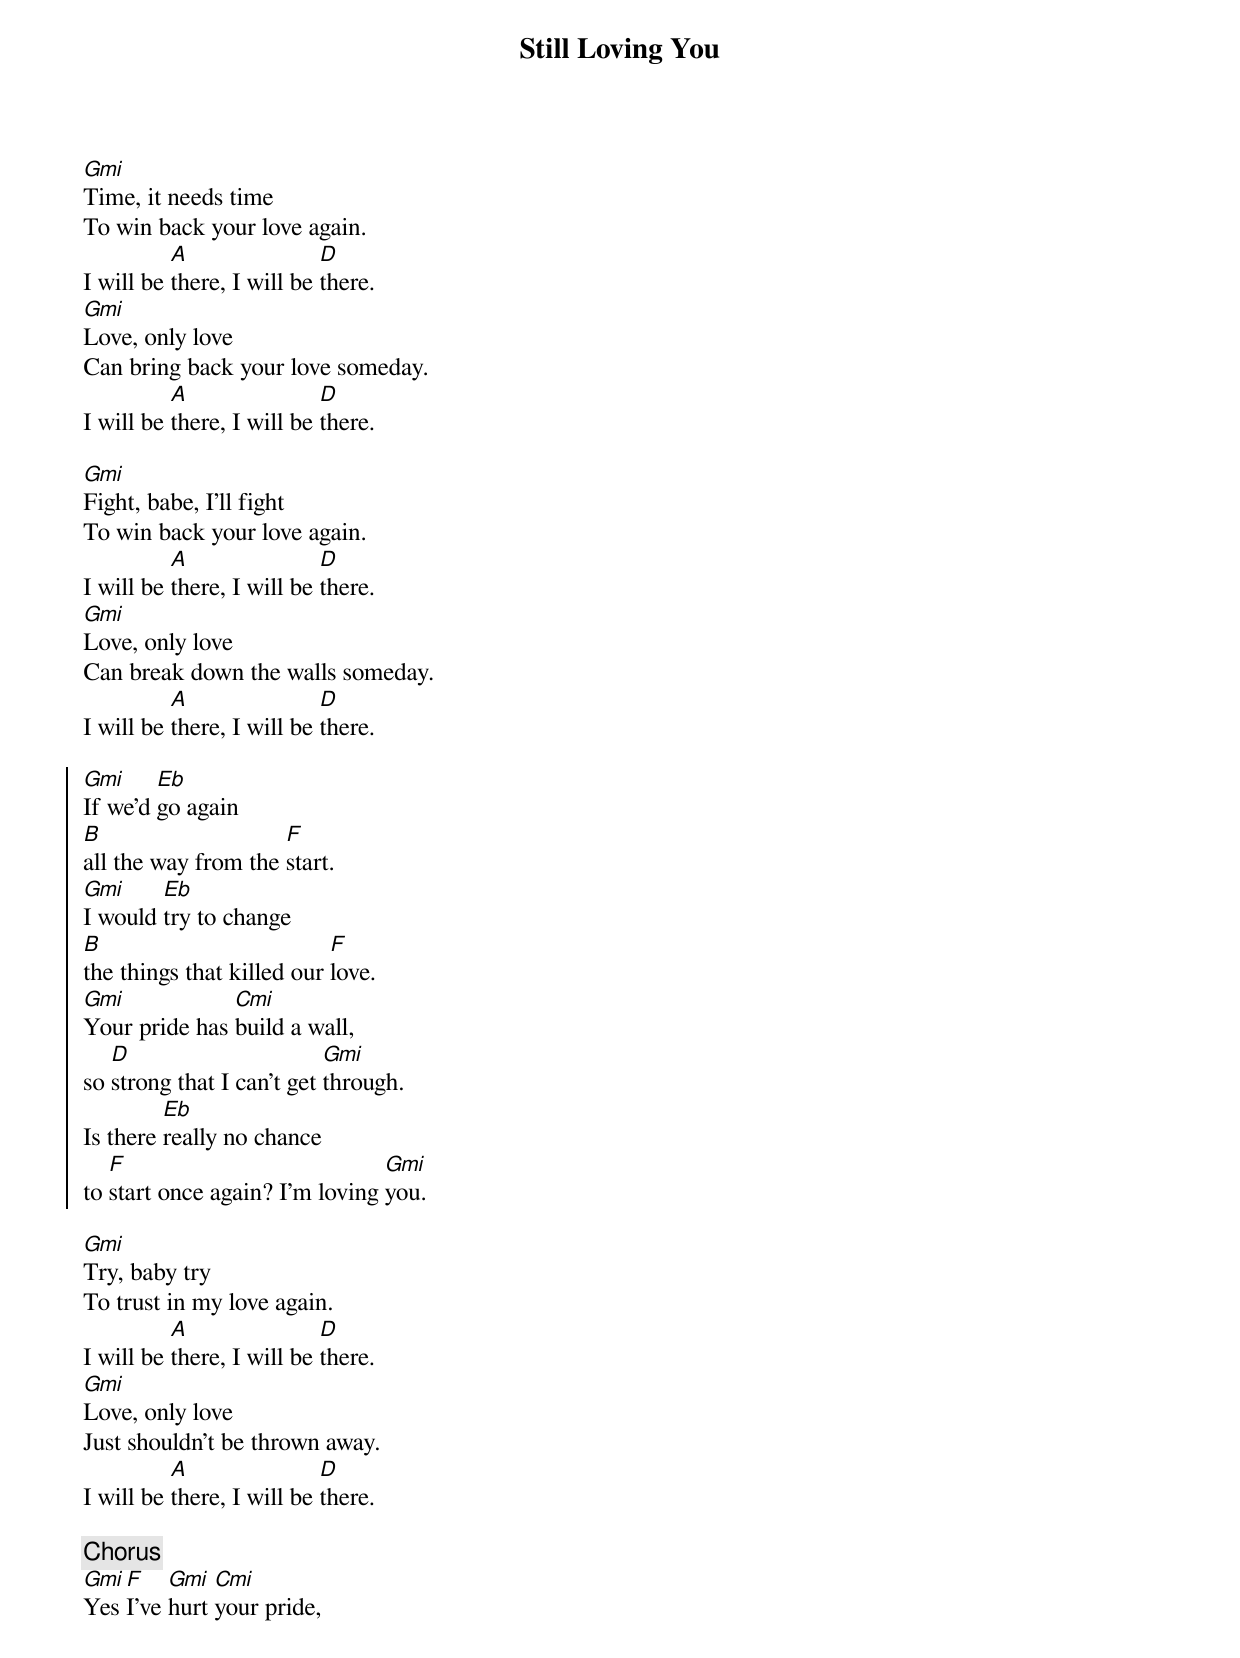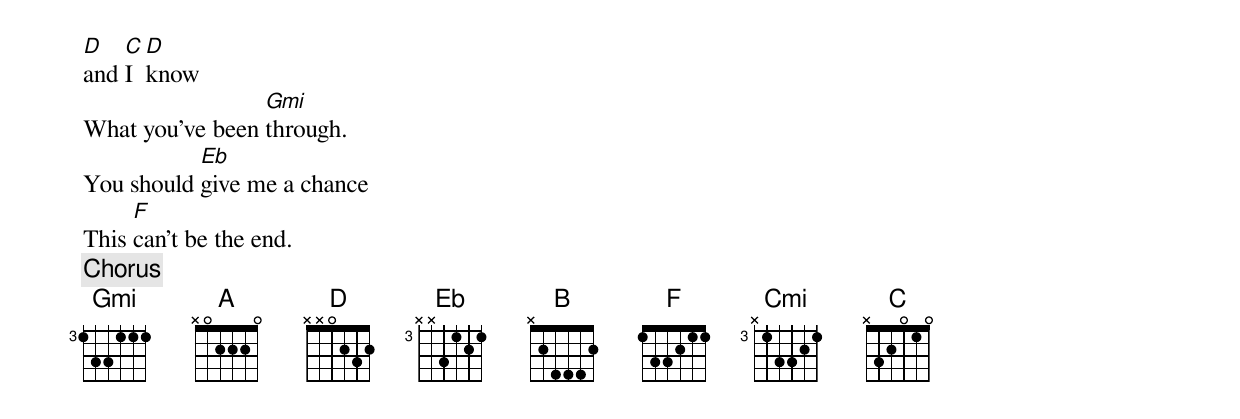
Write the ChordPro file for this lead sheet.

{title: Still Loving You}
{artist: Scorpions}
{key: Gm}
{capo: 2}
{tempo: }
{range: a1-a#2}
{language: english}
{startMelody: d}
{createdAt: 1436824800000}
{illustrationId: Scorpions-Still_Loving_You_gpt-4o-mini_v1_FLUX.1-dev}
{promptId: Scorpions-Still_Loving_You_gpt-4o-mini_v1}

{start_of_verse}
[Gmi]Time, it needs time
To win back your love again.
I will be [A]there, I will be [D]there.
[Gmi]Love, only love
Can bring back your love someday.
I will be [A]there, I will be [D]there.
{end_of_verse}

{start_of_verse}
[Gmi]Fight, babe, I'll fight
To win back your love again.
I will be [A]there, I will be [D]there.
[Gmi]Love, only love
Can break down the walls someday.
I will be [A]there, I will be [D]there.
{end_of_verse}

{start_of_chorus}
[Gmi]If we'd [Eb]go again
[B]all the way from the [F]start.
[Gmi]I would [Eb]try to change
[B]the things that killed our [F]love.
[Gmi]Your pride has [Cmi]build a wall,
so [D]strong that I can't get [Gmi]through.
Is there [Eb]really no chance
to [F]start once again? I'm loving [Gmi]you.
{end_of_chorus}

{start_of_verse}
[Gmi]Try, baby try
To trust in my love again.
I will be [A]there, I will be [D]there.
[Gmi]Love, only love
Just shouldn't be thrown away.
I will be [A]there, I will be [D]there.
{end_of_verse}

{chorus}
{start_of_bridge}
[Gmi]Yes [F]I've [Gmi]hurt [Cmi]your pride,
[D]and [C]I [D]know
What you've been [Gmi]through.
You should [Eb]give me a chance
This [F]can't be the end.
{end_of_bridge}
{chorus}
